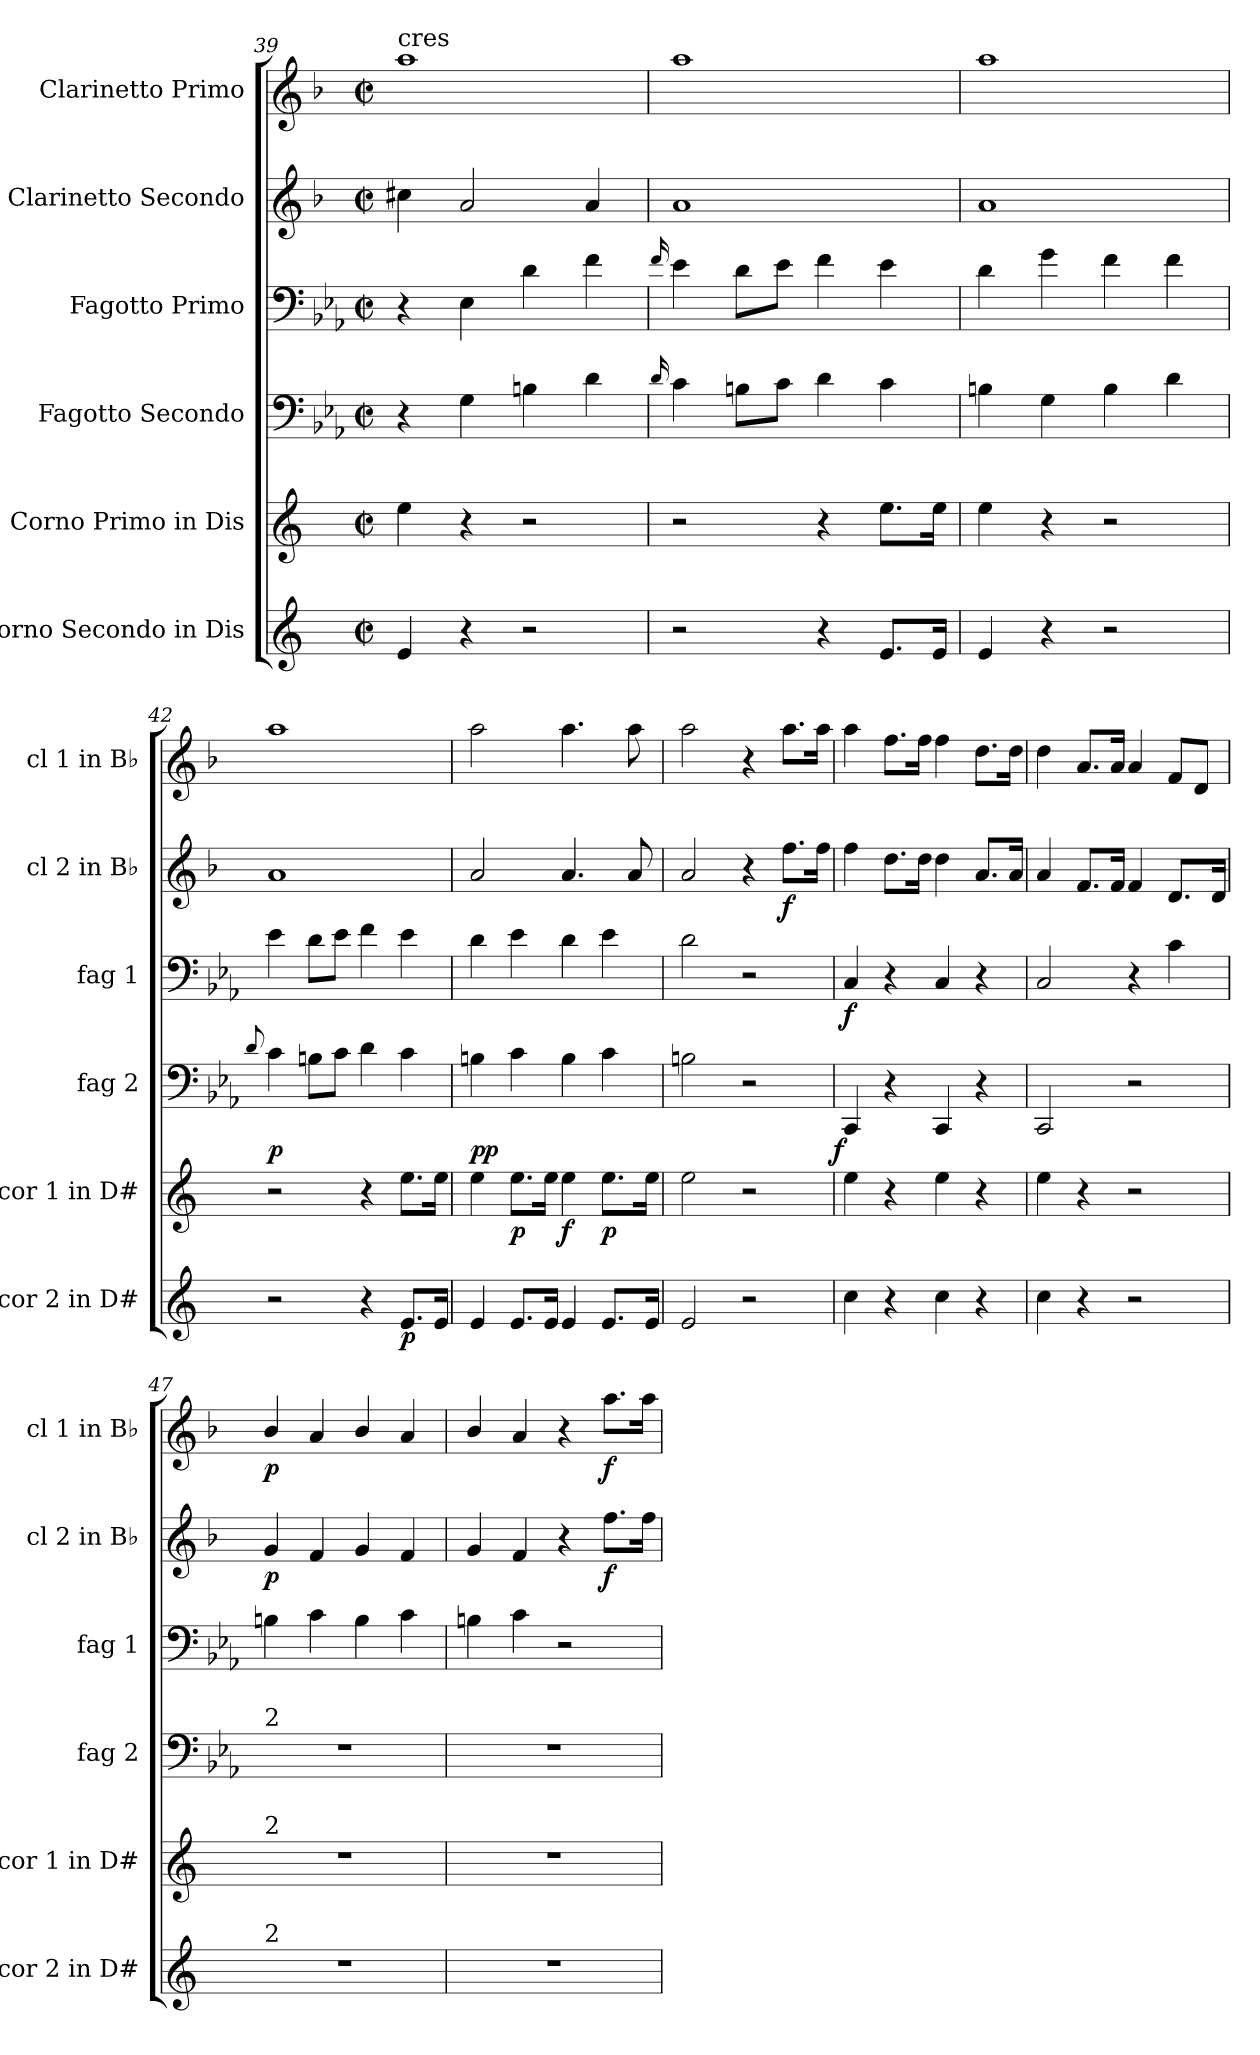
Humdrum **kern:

**kern	**dynam	**kern	**dynam	**kern	**dynam	**kern	**dynam	**kern	**dynam	**kern	**dynam
*part6	*part6	*part5	*part5	*part4	*part4	*part3	*part3	*part2	*part2	*part1	*part1
*staff6	*staff6	*staff5	*staff5	*staff4	*staff4	*staff3	*staff3	*staff2	*staff2	*staff1	*staff1
*I"Corno Secondo in Dis	*	*I"Corno Primo in Dis	*	*I"Fagotto Secondo	*	*I"Fagotto Primo	*	*I"Clarinetto Secondo	*	*I"Clarinetto Primo	*
*I'cor 2 in D#	*	*I'cor 1 in D#	*	*I'fag 2	*	*I'fag 1	*	*I'cl 2 in B♭	*	*I'cl 1 in B♭	*
*clefG2	*	*clefG2	*	*clefF4	*	*clefF4	*	*clefG2	*	*clefG2	*
*ITrd5c9	*	*ITrd5c9	*	*	*	*	*	*ITrd1c2	*	*ITrd1c2	*
*k[b-e-a-]	*	*k[b-e-a-]	*	*k[b-e-a-]	*	*k[b-e-a-]	*	*k[b-e-a-]	*	*k[b-e-a-]	*
*M2/2	*	*M2/2	*	*M2/2	*	*M2/2	*	*M2/2	*	*M2/2	*
*met(c|)	*	*met(c|)	*	*met(c|)	*	*met(c|)	*	*met(c|)	*	*met(c|)	*
=39	=39	=39	=39	=39	=39	=39	=39	=39	=39	=39	=39
!	!	!	!	!	!	!	!	!	!	!LO:TX:t=cres	!
4G/	.	4g\	.	4r	.	4r	.	4bn\	.	1gg\	.
4r	.	4r	.	4G\	.	4E-\	.	2g/	.	.	.
2r	.	2r	.	4Bn\	.	4d\	.	.	.	.	.
.	.	.	.	4d\	.	4f\	.	4g/	.	.	.
=40	=40	=40	=40	=40	=40	=40	=40	=40	=40	=40	=40
.	.	.	.	16qqd/	.	16qqf/	.	.	.	.	.
2r	.	2r	.	4c\	.	4e-\	.	1g/	.	1gg\	.
.	.	.	.	8Bn\L	.	8d\L	.	.	.	.	.
.	.	.	.	8c\J	.	8e-\J	.	.	.	.	.
4r	.	4r	.	4d\	.	4f\	.	.	.	.	.
8.G/L	.	8.g\L	.	4c\	.	4e-\	.	.	.	.	.
16G/Jk	.	16g\Jk	.	.	.	.	.	.	.	.	.
=41	=41	=41	=41	=41	=41	=41	=41	=41	=41	=41	=41
4G/	.	4g\	.	4Bn\	.	4d\	.	1g/	.	1gg\	.
4r	.	4r	.	4G\	.	4g\	.	.	.	.	.
2r	.	2r	.	4B\	.	4f\	.	.	.	.	.
.	.	.	.	4d\	.	4f\	.	.	.	.	.
=42	=42	=42	=42	=42	=42	=42	=42	=42	=42	=42	=42
.	.	.	.	8qqd/	.	.	.	.	.	.	.
2r	.	2r	.	4c\	p	4e-\	.	1g/	.	1gg\	.
.	.	.	.	8Bn\L	.	8d\L	.	.	.	.	.
.	.	.	.	8c\J	.	8e-\J	.	.	.	.	.
4r	.	4r	.	4d\	.	4f\	.	.	.	.	.
8.G/L	p	8.g\L	.	4c\	.	4e-\	.	.	.	.	.
16G/Jk	.	16g\Jk	.	.	.	.	.	.	.	.	.
=43	=43	=43	=43	=43	=43	=43	=43	=43	=43	=43	=43
4G/	.	4g\	.	4Bn\	pp	4d\	.	2g/	.	2gg\	.
8.G/L	.	8.g\L	p	4c\	.	4e-\	.	.	.	.	.
16G/Jk	.	16g\Jk	.	.	.	.	.	.	.	.	.
4G/	.	4g\	f	4B\	.	4d\	.	4.g/	.	4.gg\	.
8.G/L	.	8.g\L	p	4c\	.	4e-\	.	.	.	.	.
.	.	.	.	.	.	.	.	8g/	.	8gg\	.
16G/Jk	.	16g\Jk	.	.	.	.	.	.	.	.	.
=44	=44	=44	=44	=44	=44	=44	=44	=44	=44	=44	=44
2G/	.	2g\	.	2Bn\	.	2d\	.	2g/	.	2gg\	.
2r	.	2r	.	2r	.	2r	.	4r	.	4r	.
.	.	.	.	.	.	.	.	8.ee-\L	f	8.gg\L	.
.	.	.	.	.	.	.	.	16ee-\Jk	.	16gg\Jk	.
=45	=45	=45	=45	=45	=45	=45	=45	=45	=45	=45	=45
!	!	!	!	!	!LO:DY:rj	!	!	!	!	!	!
4e-\	.	4g\	.	4CC/	f.	4C/	f	4ee-\	.	4gg\	.
4r	.	4r	.	4r	.	4r	.	8.cc\L	.	8.ee-\L	.
.	.	.	.	.	.	.	.	16cc\Jk	.	16ee-\Jk	.
4e-\	.	4g\	.	4CC/	.	4C/	.	4cc\	.	4ee-\	.
4r	.	4r	.	4r	.	4r	.	8.g/L	.	8.cc\L	.
.	.	.	.	.	.	.	.	16g/Jk	.	16cc\Jk	.
=46	=46	=46	=46	=46	=46	=46	=46	=46	=46	=46	=46
4e-\	.	4g\	.	2CC/	.	2C/	.	4g/	.	4cc\	.
4r	.	4r	.	.	.	.	.	8.e-/L	.	8.g/L	.
.	.	.	.	.	.	.	.	16e-/Jk	.	16g/Jk	.
2r	.	2r	.	2r	.	4r	.	4e-/	.	4g/	.
.	.	.	.	.	.	4c\	.	8.c/L	.	8e-/L	.
.	.	.	.	.	.	.	.	.	.	8c/J	.
.	.	.	.	.	.	.	.	16c/Jk	.	.	.
=47	=47	=47	=47	=47	=47	=47	=47	=47	=47	=47	=47
!	!	!	!	!LO:TX:a:t=2	!	!	!	!	!	!	!
!	!	!LO:TX:a:t=2	!	!	!	!	!	!	!	!	!
!LO:TX:a:t=2	!	!	!	!	!	!	!	!	!	!	!
1r	.	1r	.	1r	.	4Bn\	.	4f/	p	4a-/	p
.	.	.	.	.	.	4c\	.	4e-/	.	4g/	.
.	.	.	.	.	.	4B\	.	4f/	.	4a-/	.
.	.	.	.	.	.	4c\	.	4e-/	.	4g/	.
=48	=48	=48	=48	=48	=48	=48	=48	=48	=48	=48	=48
1r	.	1r	.	1r	.	4Bn\	.	4f/	.	4a-/	.
.	.	.	.	.	.	4c\	.	4e-/	.	4g/	.
.	.	.	.	.	.	2r	.	4r	.	4r	.
.	.	.	.	.	.	.	.	8.ee-\L	f	8.gg\L	f
.	.	.	.	.	.	.	.	16ee-\Jk	.	16gg\Jk	.
=	=	=	=	=	=	=	=	=	=	=	=
*-	*-	*-	*-	*-	*-	*-	*-	*-	*-	*-	*-
